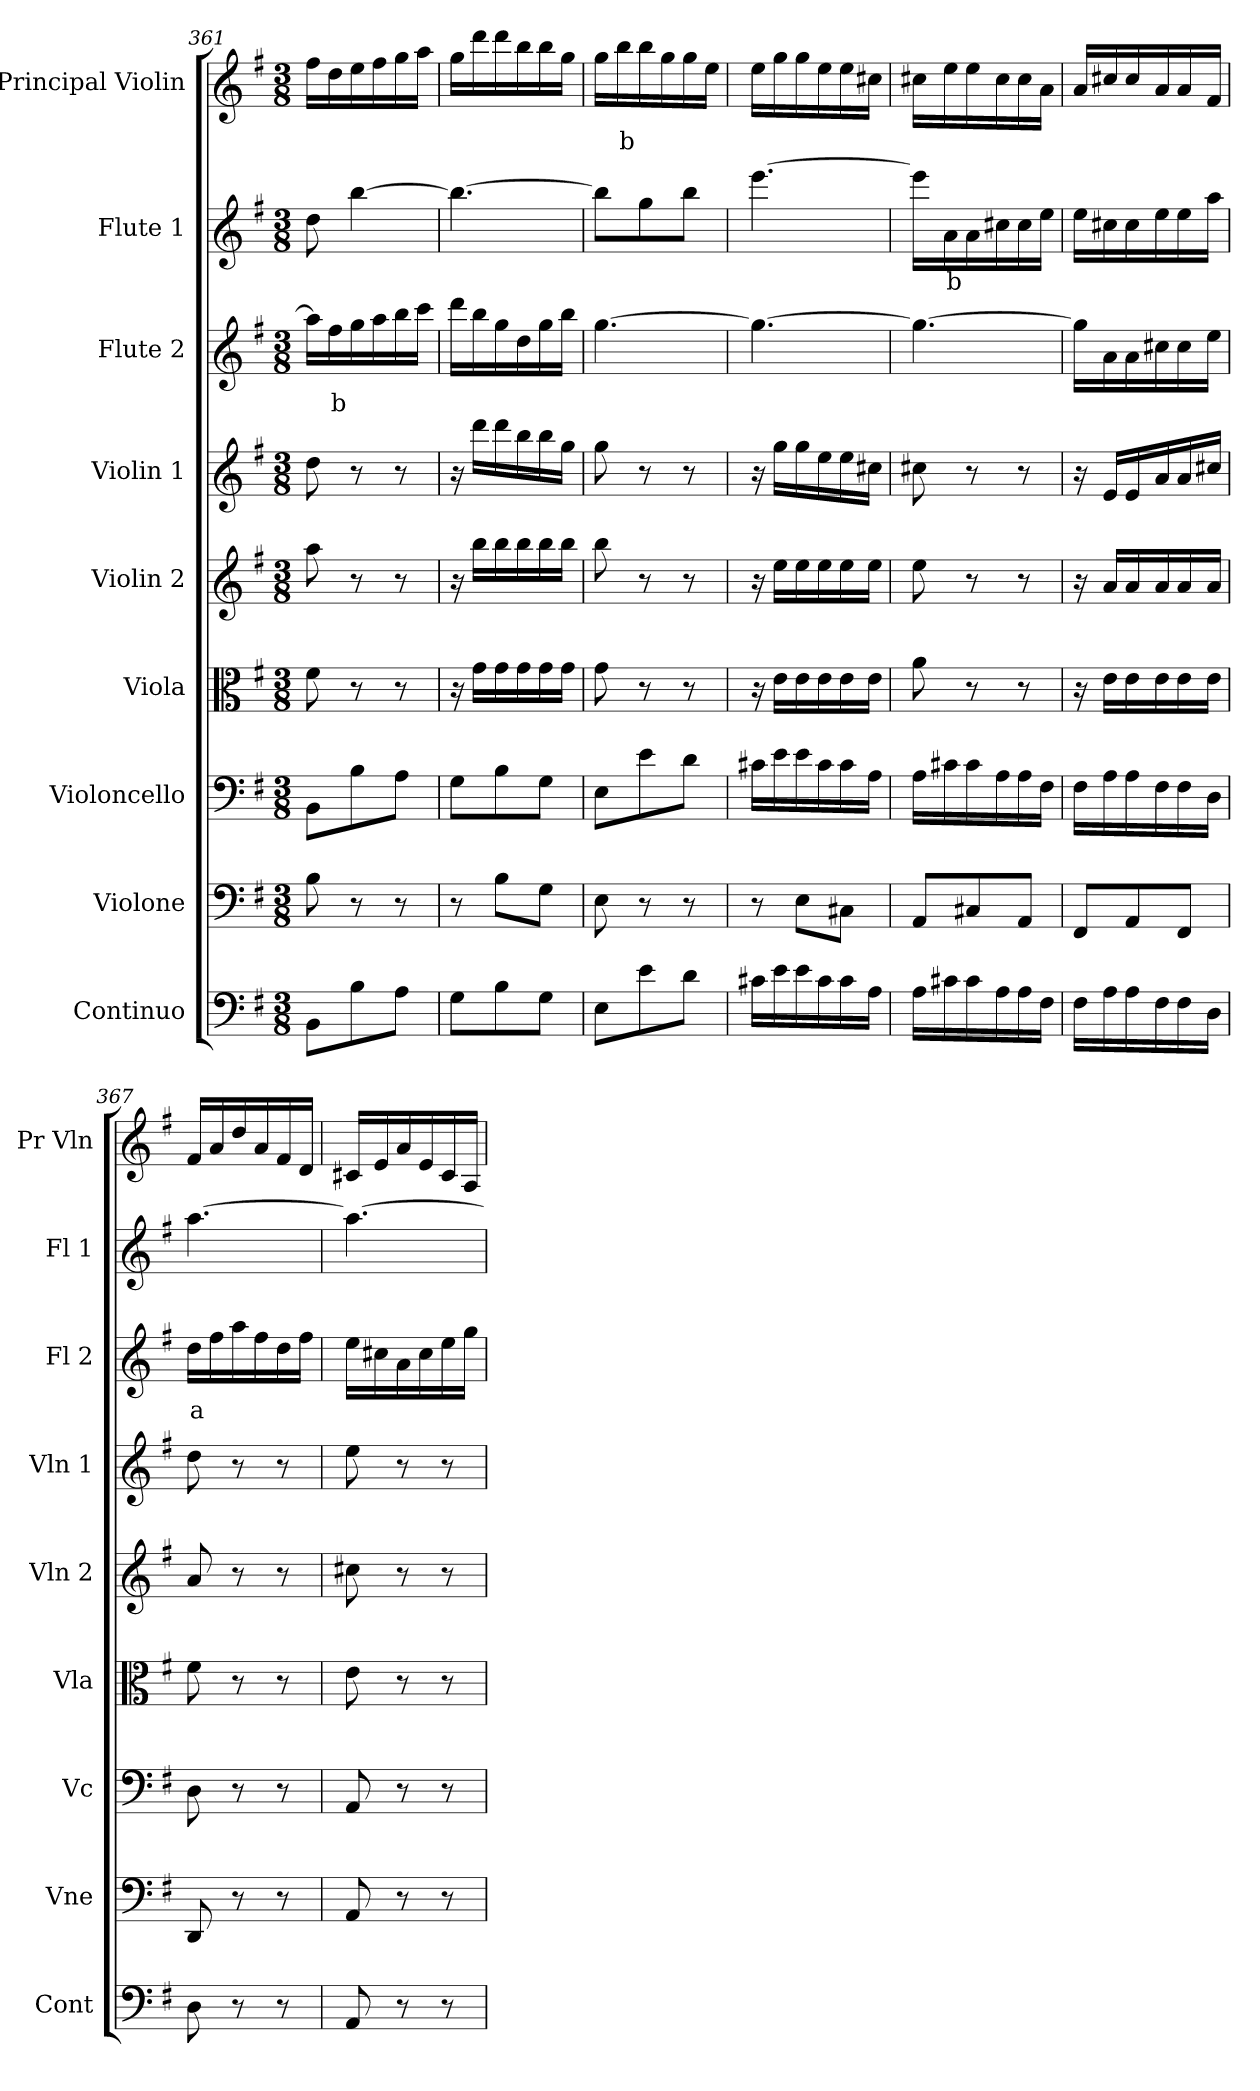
**kern	**kern	**kern	**kern	**kern	**kern	**kern	**text	**kern	**text	**kern	**text
*part9	*part8	*part7	*part6	*part5	*part4	*part3	*part3	*part2	*part2	*part1	*part1
*staff9	*staff8	*staff7	*staff6	*staff5	*staff4	*staff3	*staff3	*staff2	*staff2	*staff1	*staff1
*I"Continuo	*I"Violone	*I"Violoncello	*I"Viola	*I"Violin 2	*I"Violin 1	*I"Flute 2	*	*I"Flute 1	*	*I"Principal Violin	*
*I'Cont	*I'Vne	*I'Vc	*I'Vla	*I'Vln 2	*I'Vln 1	*I'Fl 2	*	*I'Fl 1	*	*I'Pr Vln	*
!!LO:PB:g=z
*clefF4	*clefF4	*clefF4	*clefC3	*clefG2	*clefG2	*clefG2	*	*clefG2	*	*clefG2	*
*	*ITrd7c12	*	*	*	*	*	*	*	*	*	*
*k[f#]	*k[f#]	*k[f#]	*k[f#]	*k[f#]	*k[f#]	*k[f#]	*	*k[f#]	*	*k[f#]	*
*M3/8	*M3/8	*M3/8	*M3/8	*M3/8	*M3/8	*M3/8	*	*M3/8	*	*M3/8	*
=361	=361	=361	=361	=361	=361	=361	=361	=361	=361	=361	=361
8BB\L	8BB\	8BB\L	8f#\	8aa\	8dd\	16aa\LL]	.	8dd\	.	16ff#\LL	.
!	!	!	!	!	!	!	!LO:LY:b:color=#FF0000	!	!	!	!
.	.	.	.	.	.	16ff#\	b	.	.	16dd\	.
8B\	8r	8B\	8r	8r	8r	16gg\	.	[4bb\	.	16ee\	.
.	.	.	.	.	.	16aa\	.	.	.	16ff#\	.
8A\J	8r	8A\J	8r	8r	8r	16bb\	.	.	.	16gg\	.
.	.	.	.	.	.	16ccc\JJ	.	.	.	16aa\JJ	.
=362	=362	=362	=362	=362	=362	=362	=362	=362	=362	=362	=362
8G\L	8r	8G\L	16r	16r	16r	16ddd\LL	.	4.bb\_	.	16gg\LL	.
.	.	.	16g\LL	16bb\LL	16ddd\LL	16bb\	.	.	.	16ddd\	.
8B\	8BB\L	8B\	16g\	16bb\	16ddd\	16gg\	.	.	.	16ddd\	.
.	.	.	16g\	16bb\	16bb\	16dd\	.	.	.	16bb\	.
8G\J	8GG\J	8G\J	16g\	16bb\	16bb\	16gg\	.	.	.	16bb\	.
.	.	.	16g\JJ	16bb\JJ	16gg\JJ	16bb\JJ	.	.	.	16gg\JJ	.
=363	=363	=363	=363	=363	=363	=363	=363	=363	=363	=363	=363
8E\L	8EE\	8E\L	8g\	8bb\	8gg\	[4.gg\	.	8bb\L]	.	16gg\LL	.
!	!	!	!	!	!	!	!	!	!	!	!LO:LY:b:color=#FF0000
.	.	.	.	.	.	.	.	.	.	16bb\	b
8e\	8r	8e\	8r	8r	8r	.	.	8gg\	.	16bb\	.
.	.	.	.	.	.	.	.	.	.	16gg\	.
8d\J	8r	8d\J	8r	8r	8r	.	.	8bb\J	.	16gg\	.
.	.	.	.	.	.	.	.	.	.	16ee\JJ	.
=364	=364	=364	=364	=364	=364	=364	=364	=364	=364	=364	=364
16c#X\LL	8r	16c#X\LL	16r	16r	16r	4.gg\_	.	[4.eee\	.	16ee\LL	.
16e\	.	16e\	16e\LL	16ee\LL	16gg\LL	.	.	.	.	16gg\	.
16e\	8EE\L	16e\	16e\	16ee\	16gg\	.	.	.	.	16gg\	.
16c#\	.	16c#\	16e\	16ee\	16ee\	.	.	.	.	16ee\	.
16c#\	8CC#X\J	16c#\	16e\	16ee\	16ee\	.	.	.	.	16ee\	.
16A\JJ	.	16A\JJ	16e\JJ	16ee\JJ	16cc#X\JJ	.	.	.	.	16cc#X\JJ	.
=365	=365	=365	=365	=365	=365	=365	=365	=365	=365	=365	=365
16A\LL	8AAA/L	16A\LL	8a\	8ee\	8cc#X\	4.gg\_	.	16eee\LL]	.	16cc#X\LL	.
!	!	!	!	!	!	!	!	!	!LO:LY:b:color=#FF0000	!	!
16c#X\	.	16c#X\	.	.	.	.	.	16a\	b	16ee\	.
16c#\	8CC#X/	16c#\	8r	8r	8r	.	.	16a\	.	16ee\	.
16A\	.	16A\	.	.	.	.	.	16cc#X\	.	16cc#\	.
16A\	8AAA/J	16A\	8r	8r	8r	.	.	16cc#\	.	16cc#\	.
16F#\JJ	.	16F#\JJ	.	.	.	.	.	16ee\JJ	.	16a\JJ	.
=366	=366	=366	=366	=366	=366	=366	=366	=366	=366	=366	=366
16F#\LL	8FFF#/L	16F#\LL	16r	16r	16r	16gg\LL]	.	16ee\LL	.	16a/LL	.
16A\	.	16A\	16e\LL	16a/LL	16e/LL	16a\	.	16cc#X\	.	16cc#X/	.
16A\	8AAA/	16A\	16e\	16a/	16e/	16a\	.	16cc#\	.	16cc#/	.
16F#\	.	16F#\	16e\	16a/	16a/	16cc#X\	.	16ee\	.	16a/	.
16F#\	8FFF#/J	16F#\	16e\	16a/	16a/	16cc#\	.	16ee\	.	16a/	.
16D\JJ	.	16D\JJ	16e\JJ	16a/JJ	16cc#X/JJ	16ee\JJ	.	16aa\JJ	.	16f#/JJ	.
=367	=367	=367	=367	=367	=367	=367	=367	=367	=367	=367	=367
!	!	!	!	!	!	!	!LO:LY:b:color=#FF0000	!	!	!	!
8D\	8DDD/	8D\	8f#\	8a/	8dd\	16dd\LL	a	[4.aa\	.	16f#/LL	.
.	.	.	.	.	.	16ff#\	.	.	.	16a/	.
8r	8r	8r	8r	8r	8r	16aa\	.	.	.	16dd/	.
.	.	.	.	.	.	16ff#\	.	.	.	16a/	.
8r	8r	8r	8r	8r	8r	16dd\	.	.	.	16f#/	.
.	.	.	.	.	.	16ff#\JJ	.	.	.	16d/JJ	.
=368	=368	=368	=368	=368	=368	=368	=368	=368	=368	=368	=368
8AA/	8AAA/	8AA/	8e\	8cc#X\	8ee\	16ee\LL	.	4.aa\_	.	16c#X/LL	.
.	.	.	.	.	.	16cc#X\	.	.	.	16e/	.
8r	8r	8r	8r	8r	8r	16a\	.	.	.	16a/	.
.	.	.	.	.	.	16cc#\	.	.	.	16e/	.
8r	8r	8r	8r	8r	8r	16ee\	.	.	.	16c#/	.
.	.	.	.	.	.	16gg\JJ	.	.	.	16A/JJ	.
=	=	=	=	=	=	=	=	=	=	=	=
*-	*-	*-	*-	*-	*-	*-	*-	*-	*-	*-	*-
